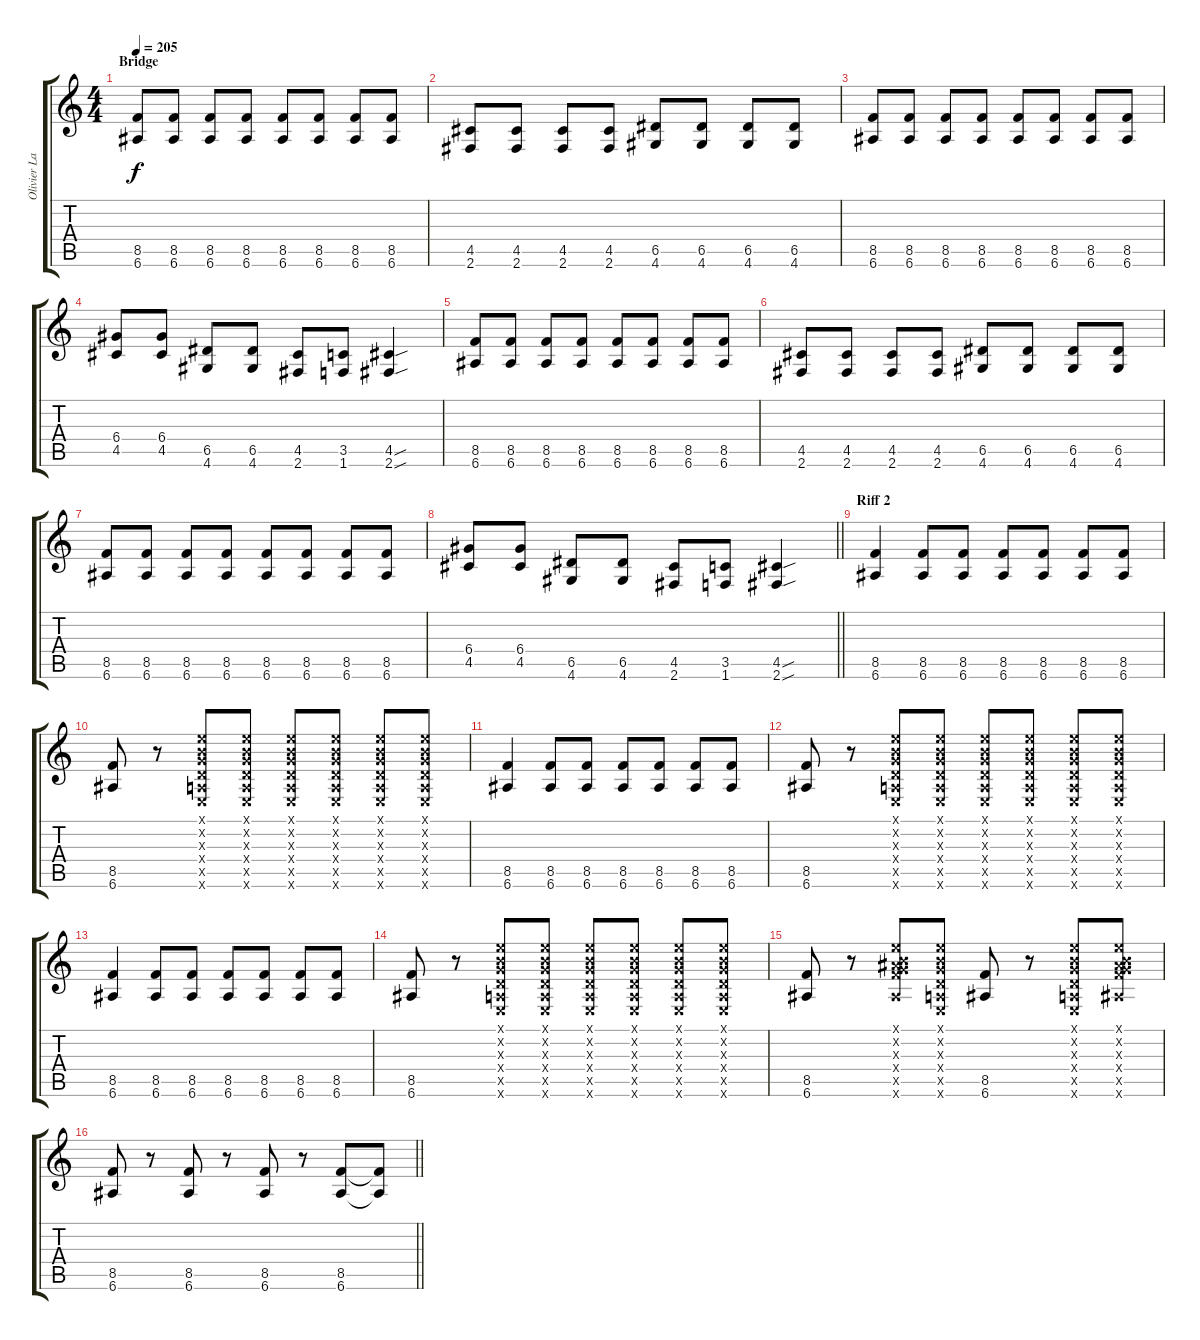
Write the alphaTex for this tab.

\track ("Olivier Lavoie" "Olivier La") {instrument overdrivenguitar}
\staff {score tabs}
\tuning (E4 B3 G3 D3 A2 E2) {hide}
\ts (4 4)
\section ("" "Bridge")
\tempo 205
\clef g2
\ks c
(8.5 6.6).8{dy f} (8.5 6.6).8 (8.5 6.6).8 (8.5 6.6).8 (8.5 6.6).8 (8.5 6.6).8 (8.5 6.6).8 (8.5 6.6).8 |
(4.5 2.6).8 (4.5 2.6).8 (4.5 2.6).8 (4.5 2.6).8 (6.5 4.6).8 (6.5 4.6).8 (6.5 4.6).8 (6.5 4.6).8 |
(8.5 6.6).8 (8.5 6.6).8 (8.5 6.6).8 (8.5 6.6).8 (8.5 6.6).8 (8.5 6.6).8 (8.5 6.6).8 (8.5 6.6).8 |
(6.4 4.5).8 (6.4 4.5).8 (6.5 4.6).8 (6.5 4.6).8 (4.5 2.6).8 (3.5 1.6).8 (4.5{sou} 2.6{sou}).4 |
(8.5 6.6).8 (8.5 6.6).8 (8.5 6.6).8 (8.5 6.6).8 (8.5 6.6).8 (8.5 6.6).8 (8.5 6.6).8 (8.5 6.6).8 |
(4.5 2.6).8 (4.5 2.6).8 (4.5 2.6).8 (4.5 2.6).8 (6.5 4.6).8 (6.5 4.6).8 (6.5 4.6).8 (6.5 4.6).8 |
(8.5 6.6).8 (8.5 6.6).8 (8.5 6.6).8 (8.5 6.6).8 (8.5 6.6).8 (8.5 6.6).8 (8.5 6.6).8 (8.5 6.6).8 |
\barLineRight lightlight
(6.4 4.5).8 (6.4 4.5).8 (6.5 4.6).8 (6.5 4.6).8 (4.5 2.6).8 (3.5 1.6).8 (4.5{sou} 2.6{sou}).4 |
\section ("" "Riff 2")
(8.5 6.6).4 (8.5 6.6).8 (8.5 6.6).8 (8.5 6.6).8 (8.5 6.6).8 (8.5 6.6).8 (8.5 6.6).8 |
(8.5 6.6).8 r.8 (0.1{x} 0.2{x} 0.3{x} 0.4{x} 0.5{x} 0.6{x}).8 (0.1{x} 0.2{x} 0.3{x} 0.4{x} 0.5{x} 0.6{x}).8 (0.1{x} 0.2{x} 0.3{x} 0.4{x} 0.5{x} 0.6{x}).8 (0.1{x} 0.2{x} 0.3{x} 0.4{x} 0.5{x} 0.6{x}).8 (0.1{x} 0.2{x} 0.3{x} 0.4{x} 0.5{x} 0.6{x}).8 (0.1{x} 0.2{x} 0.3{x} 0.4{x} 0.5{x} 0.6{x}).8 |
(8.5 6.6).4 (8.5 6.6).8 (8.5 6.6).8 (8.5 6.6).8 (8.5 6.6).8 (8.5 6.6).8 (8.5 6.6).8 |
(8.5 6.6).8 r.8 (0.1{x} 0.2{x} 0.3{x} 0.4{x} 0.5{x} 0.6{x}).8 (0.1{x} 0.2{x} 0.3{x} 0.4{x} 0.5{x} 0.6{x}).8 (0.1{x} 0.2{x} 0.3{x} 0.4{x} 0.5{x} 0.6{x}).8 (0.1{x} 0.2{x} 0.3{x} 0.4{x} 0.5{x} 0.6{x}).8 (0.1{x} 0.2{x} 0.3{x} 0.4{x} 0.5{x} 0.6{x}).8 (0.1{x} 0.2{x} 0.3{x} 0.4{x} 0.5{x} 0.6{x}).8 |
(8.5 6.6).4 (8.5 6.6).8 (8.5 6.6).8 (8.5 6.6).8 (8.5 6.6).8 (8.5 6.6).8 (8.5 6.6).8 |
(8.5 6.6).8 r.8 (0.1{x} 0.2{x} 0.3{x} 0.4{x} 0.5{x} 0.6{x}).8 (0.1{x} 0.2{x} 0.3{x} 0.4{x} 0.5{x} 0.6{x}).8 (0.1{x} 0.2{x} 0.3{x} 0.4{x} 0.5{x} 0.6{x}).8 (0.1{x} 0.2{x} 0.3{x} 0.4{x} 0.5{x} 0.6{x}).8 (0.1{x} 0.2{x} 0.3{x} 0.4{x} 0.5{x} 0.6{x}).8 (0.1{x} 0.2{x} 0.3{x} 0.4{x} 0.5{x} 0.6{x}).8 |
(8.5 6.6).8 r.8 (0.1{x} 0.2{x} 0.3{x} 8.4{x} 8.5{x} 6.6{x}).8 (0.1{x} 0.2{x} 0.3{x} 0.4{x} 0.5{x} 0.6{x}).8 (8.5 6.6).8 r.8 (0.1{x} 0.2{x} 0.3{x} 0.4{x} 0.5{x} 0.6{x}).8 (0.1{x} 0.2{x} 0.3{x} 8.4{x} 8.5{x} 6.6{x}).8 |
\barLineRight lightlight
(8.5 6.6).8 r.8 (8.5 6.6).8 r.8 (8.5 6.6).8 r.8 (8.5 6.6).8 (8.5{t} 6.6{t}).8
